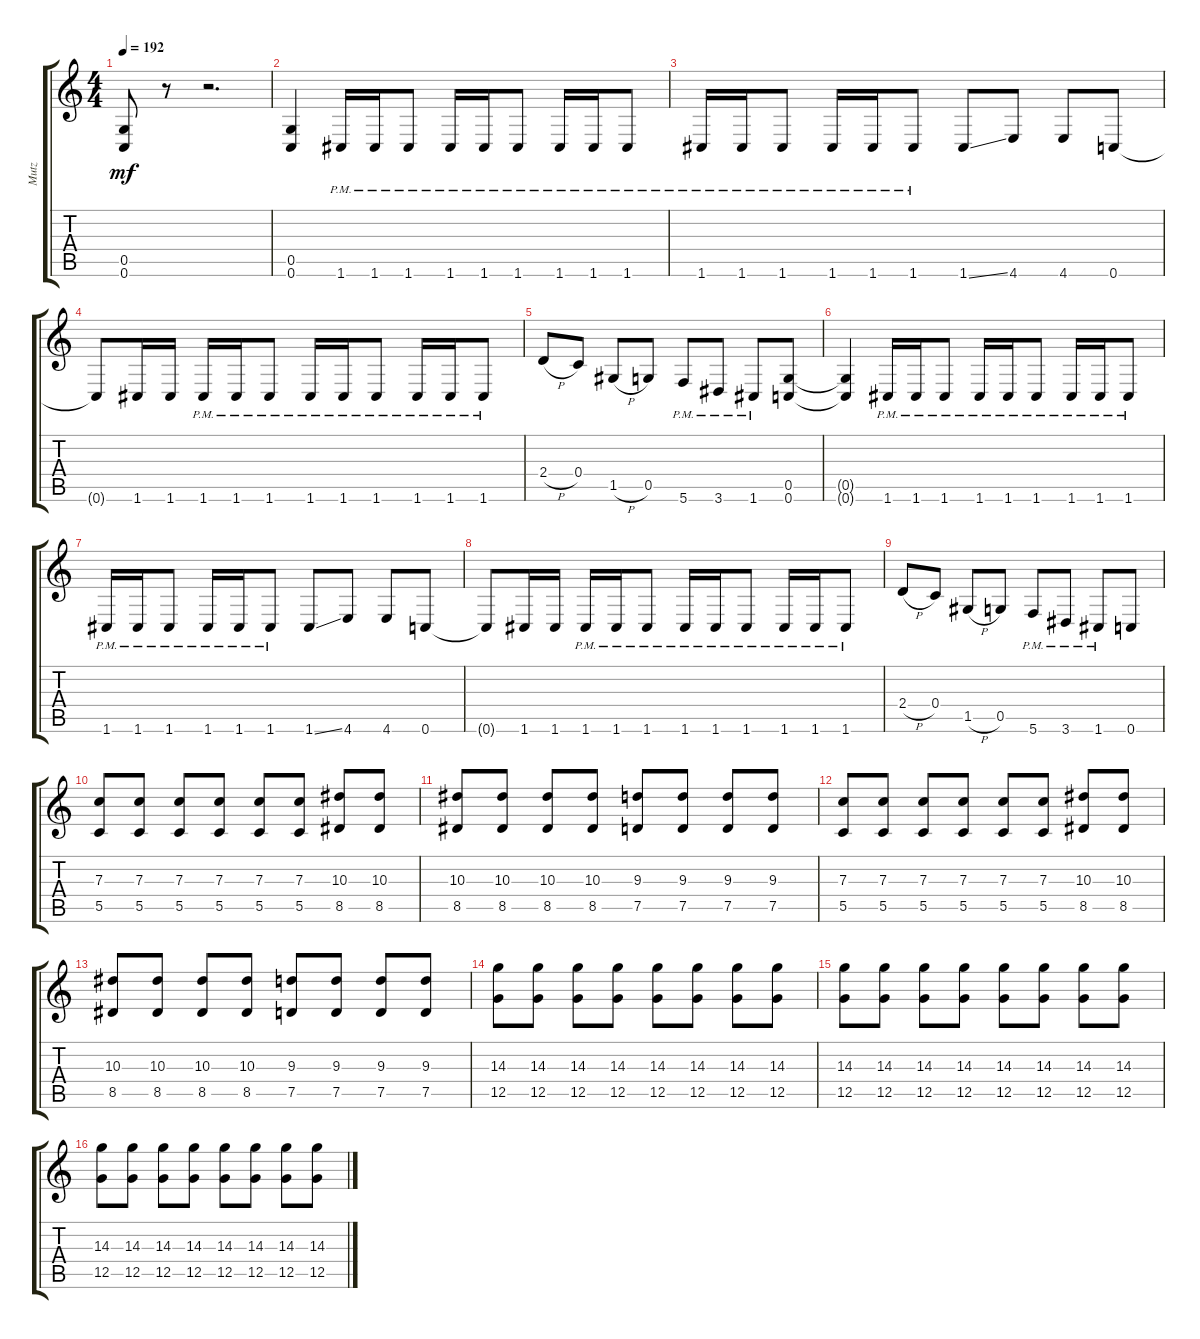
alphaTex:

\track ("Mutz" "Mutz") {instrument distortionguitar}
\staff {score tabs}
\tuning (D4 A3 F3 C3 G2 C2) {hide}
\ts (4 4)
\tempo 192
\clef g2
\ks c
(0.5 0.6).8{dy mf} r.8 r.2{d} |
(0.5 0.6).4 1.6{pm}.16 1.6{pm}.16 1.6{pm}.8 1.6{pm}.16 1.6{pm}.16 1.6{pm}.8 1.6{pm}.16 1.6{pm}.16 1.6{pm}.8 |
1.6{pm}.16 1.6{pm}.16 1.6{pm}.8 1.6{pm}.16 1.6{pm}.16 1.6{pm}.8 1.6{ss}.8 4.6.8 4.6.8 0.6.8 |
0.6{t}.8 1.6.16 1.6.16 1.6{pm}.16 1.6{pm}.16 1.6{pm}.8 1.6{pm}.16 1.6{pm}.16 1.6{pm}.8 1.6{pm}.16 1.6{pm}.16 1.6{pm}.8 |
2.4{h}.8 0.4.8 1.5{h}.8 0.5.8 5.6{pm}.8 3.6{pm}.8 1.6{pm}.8 (0.5 0.6).8 |
(0.5{t} 0.6{t}).4 1.6{pm}.16 1.6{pm}.16 1.6{pm}.8 1.6{pm}.16 1.6{pm}.16 1.6{pm}.8 1.6{pm}.16 1.6{pm}.16 1.6{pm}.8 |
1.6{pm}.16 1.6{pm}.16 1.6{pm}.8 1.6{pm}.16 1.6{pm}.16 1.6{pm}.8 1.6{ss}.8 4.6.8 4.6.8 0.6.8 |
0.6{t}.8 1.6.16 1.6.16 1.6{pm}.16 1.6{pm}.16 1.6{pm}.8 1.6{pm}.16 1.6{pm}.16 1.6{pm}.8 1.6{pm}.16 1.6{pm}.16 1.6{pm}.8 |
2.4{h}.8 0.4.8 1.5{h}.8 0.5.8 5.6{pm}.8 3.6{pm}.8 1.6{pm}.8 0.6.8 |
(7.3 5.5).8 (7.3 5.5).8 (7.3 5.5).8 (7.3 5.5).8 (7.3 5.5).8 (7.3 5.5).8 (10.3 8.5).8 (10.3 8.5).8 |
(10.3 8.5).8 (10.3 8.5).8 (10.3 8.5).8 (10.3 8.5).8 (9.3 7.5).8 (9.3 7.5).8 (9.3 7.5).8 (9.3 7.5).8 |
(7.3 5.5).8 (7.3 5.5).8 (7.3 5.5).8 (7.3 5.5).8 (7.3 5.5).8 (7.3 5.5).8 (10.3 8.5).8 (10.3 8.5).8 |
(10.3 8.5).8 (10.3 8.5).8 (10.3 8.5).8 (10.3 8.5).8 (9.3 7.5).8 (9.3 7.5).8 (9.3 7.5).8 (9.3 7.5).8 |
(14.3 12.5).8 (14.3 12.5).8 (14.3 12.5).8 (14.3 12.5).8 (14.3 12.5).8 (14.3 12.5).8 (14.3 12.5).8 (14.3 12.5).8 |
(14.3 12.5).8 (14.3 12.5).8 (14.3 12.5).8 (14.3 12.5).8 (14.3 12.5).8 (14.3 12.5).8 (14.3 12.5).8 (14.3 12.5).8 |
(14.3 12.5).8 (14.3 12.5).8 (14.3 12.5).8 (14.3 12.5).8 (14.3 12.5).8 (14.3 12.5).8 (14.3 12.5).8 (14.3 12.5).8
